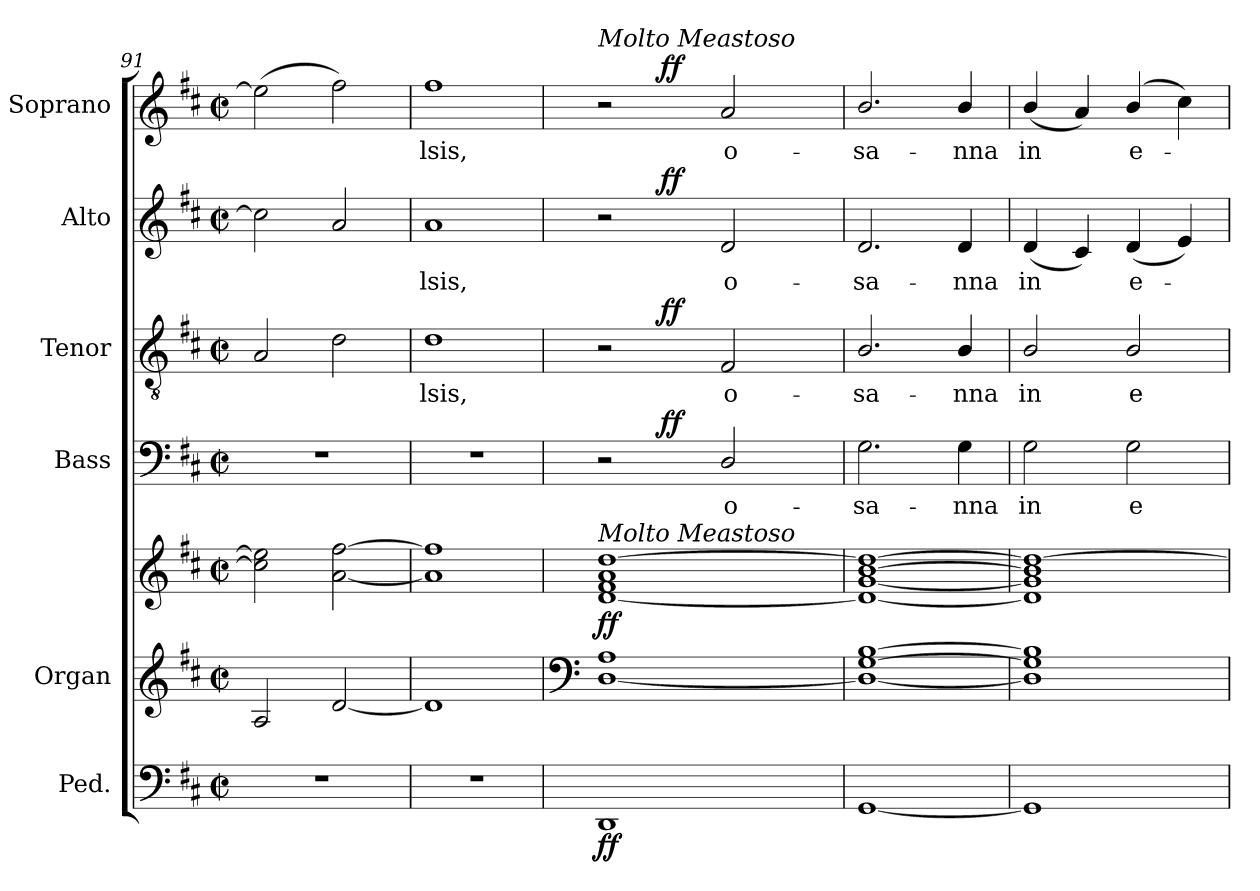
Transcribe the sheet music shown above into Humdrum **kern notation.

**kern	**dynam	**kern	**kern	**dynam	**kern	**text	**dynam	**kern	**text	**dynam	**kern	**text	**dynam	**kern	**text	**dynam
*part6	*part6	*part5	*part5	*part5	*part4	*part4	*part4	*part3	*part3	*part3	*part2	*part2	*part2	*part1	*part1	*part1
*staff7	*staff7	*staff6	*staff5	*staff5/6	*staff4	*staff4	*staff4	*staff3	*staff3	*staff3	*staff2	*staff2	*staff2	*staff1	*staff1	*staff1
*I"Ped.	*	*I"Organ	*	*	*I"Bass	*	*	*I"Tenor	*	*	*I"Alto	*	*	*I"Soprano	*	*
*	*	*I'Org.	*	*	*I'B.	*	*	*I'T.	*	*	*I'A.	*	*	*I'S.	*	*
*clefF4	*	*clefG2	*clefG2	*	*clefF4	*	*	*clefGv2	*	*	*clefG2	*	*	*clefG2	*	*
*	*	*	*	*	*	*	*	*ITrd7c12	*	*	*	*	*	*	*	*
*k[f#c#]	*	*k[f#c#]	*k[f#c#]	*	*k[f#c#]	*	*	*k[f#c#]	*	*	*k[f#c#]	*	*	*k[f#c#]	*	*
*D:	*	*D:	*D:	*	*D:	*	*	*D:	*	*	*D:	*	*	*D:	*	*
*M2/2	*	*M2/2	*M2/2	*	*M2/2	*	*	*M2/2	*	*	*M2/2	*	*	*M2/2	*	*
*met(c|)	*	*met(c|)	*met(c|)	*	*met(c|)	*	*	*met(c|)	*	*	*met(c|)	*	*	*met(c|)	*	*
=91	=91	=91	=91	=91	=91	=91	=91	=91	=91	=91	=91	=91	=91	=91	=91	=91
1r	.	2Ai/	2cc#i\] 2eei]	.	1r	.	.	2AAi/	.	.	2cc#i\]	.	.	(2eei\]	.	.
.	.	[2di/	[2ai\ [2ff#i	.	.	.	.	2Di\	.	.	2ai/	.	.	2ff#i\)	.	.
=92	=92	=92	=92	=92	=92	=92	=92	=92	=92	=92	=92	=92	=92	=92	=92	=92
!	!	!	!	!	!	!	!	!	!LO:LY:b:color=#000000	!	!	!	!	!	!	!
!	!	!	!	!	!	!	!	!	!	!	!	!LO:LY:b:color=#000000	!	!	!	!
!	!	!	!	!	!	!	!	!	!	!	!	!	!	!	!LO:LY:b:color=#000000	!
1r	.	1di]	1ai] 1ff#i]	.	1r	.	.	1Di	-lsis,	.	1ai	-lsis,	.	1ff#i	-lsis,	.
=93	=93	=93	=93	=93	=93	=93	=93	=93	=93	=93	=93	=93	=93	=93	=93	=93
*	*	*clefF4	*	*	*	*	*	*	*	*	*	*	*	*	*	*
*	*	*	*	*	*^	*	*	*^	*	*	*^	*	*	*^	*	*
!	!	!	!	!	!	!	!	!	!	!	!	!	!	!	!	!	!LO:TX:a:i:t=Molto Meastoso	!	!	!
!	!	!	!LO:TX:a:i:t=Molto Meastoso	!	!	!	!	!	!	!	!	!	!	!	!	!	!	!	!	!
1DDi	ff	[1Di 1Ai	[1di 1f#i 1ai [1ddi	ff	2r	8ryy	.	.	2r	8ryy	.	.	2r	8ryy	.	.	2r	8ryy	.	.
.	.	.	.	.	.	32ryy	.	.	.	32ryy	.	.	.	32ryy	.	.	.	32ryy	.	.
.	.	.	.	.	.	64ryy	.	.	.	64ryy	.	.	.	64ryy	.	.	.	64ryy	.	.
.	.	.	.	.	.	256..ryy	.	.	.	256..ryy	.	.	.	256..ryy	.	.	.	256..ryy	.	.
.	.	.	.	.	.	2ryy	.	ff	.	2ryy	.	ff	.	2ryy	.	ff	.	2ryy	.	ff
!	!	!	!	!	!	!	!LO:LY:b:color=#000000	!	!	!	!	!	!	!	!	!	!	!	!	!
!	!	!	!	!	!	!	!	!	!	!	!LO:LY:b:color=#000000	!	!	!	!	!	!	!	!	!
!	!	!	!	!	!	!	!	!	!	!	!	!	!	!	!LO:LY:b:color=#000000	!	!	!	!	!
!	!	!	!	!	!	!	!	!	!	!	!	!	!	!	!	!	!	!	!LO:LY:b:color=#000000	!
.	.	.	.	.	2Di/	.	o-	.	2FF#i/	.	o-	.	2di/	.	o-	.	2ai/	.	o-	.
.	.	.	.	.	.	4ryy	.	.	.	4ryy	.	.	.	4ryy	.	.	.	4ryy	.	.
.	.	.	.	.	.	16ryy	.	.	.	16ryy	.	.	.	16ryy	.	.	.	16ryy	.	.
.	.	.	.	.	.	128ryy	.	.	.	128ryy	.	.	.	128ryy	.	.	.	128ryy	.	.
.	.	.	.	.	.	1024ryy	.	.	.	1024ryy	.	.	.	1024ryy	.	.	.	1024ryy	.	.
*	*	*	*	*	*v	*v	*	*	*	*	*	*	*v	*v	*	*	*v	*v	*	*
*	*	*	*	*	*	*	*	*v	*v	*	*	*	*	*	*	*	*
=94	=94	=94	=94	=94	=94	=94	=94	=94	=94	=94	=94	=94	=94	=94	=94	=94
*	*	*	*	*	*^	*	*	*^	*	*	*^	*	*	*^	*	*
!	!	!	!	!	!	!	!LO:LY:b:color=#000000	!	!	!	!	!	!	!	!	!	!	!	!	!
*	*	*	*	*	*v	*v	*	*	*	*	*	*	*v	*v	*	*	*v	*v	*	*
*	*	*	*	*	*	*	*	*v	*v	*	*	*	*	*	*	*	*
*	*	*	*	*	*^	*	*	*^	*	*	*^	*	*	*^	*	*
!	!	!	!	!	!	!	!	!	!	!	!LO:LY:b:color=#000000	!	!	!	!	!	!	!	!	!
*	*	*	*	*	*v	*v	*	*	*	*	*	*	*v	*v	*	*	*v	*v	*	*
*	*	*	*	*	*	*	*	*v	*v	*	*	*	*	*	*	*	*
*	*	*	*	*	*^	*	*	*^	*	*	*^	*	*	*^	*	*
!	!	!	!	!	!	!	!	!	!	!	!	!	!	!	!LO:LY:b:color=#000000	!	!	!	!	!
*	*	*	*	*	*v	*v	*	*	*	*	*	*	*v	*v	*	*	*v	*v	*	*
*	*	*	*	*	*	*	*	*v	*v	*	*	*	*	*	*	*	*
*	*	*	*	*	*^	*	*	*^	*	*	*^	*	*	*^	*	*
!	!	!	!	!	!	!	!	!	!	!	!	!	!	!	!	!	!	!	!LO:LY:b:color=#000000	!
*	*	*	*	*	*v	*v	*	*	*	*	*	*	*v	*v	*	*	*v	*v	*	*
*	*	*	*	*	*	*	*	*v	*v	*	*	*	*	*	*	*	*
[1GGi	.	1Di_ [1Gi [1Bi	1di_ [1gi [1bi 1ddi_	.	2.Gi\	-sa-	.	2.BBi/	-sa-	.	2.di/	-sa-	.	2.bi/	-sa-	.
!	!	!	!	!	!	!LO:LY:b:color=#000000	!	!	!	!	!	!	!	!	!	!
!	!	!	!	!	!	!	!	!	!LO:LY:b:color=#000000	!	!	!	!	!	!	!
!	!	!	!	!	!	!	!	!	!	!	!	!LO:LY:b:color=#000000	!	!	!	!
!	!	!	!	!	!	!	!	!	!	!	!	!	!	!	!LO:LY:b:color=#000000	!
.	.	.	.	.	4Gi\	-nna	.	4BBi/	-nna	.	4di/	-nna	.	4bi/	-nna	.
=95	=95	=95	=95	=95	=95	=95	=95	=95	=95	=95	=95	=95	=95	=95	=95	=95
!	!	!	!	!	!	!LO:LY:b:color=#000000	!	!	!	!	!	!	!	!	!	!
!	!	!	!	!	!	!	!	!	!LO:LY:b:color=#000000	!	!	!	!	!	!	!
!	!	!	!	!	!	!	!	!	!	!	!	!LO:LY:b:color=#000000	!	!	!	!
!	!	!	!	!	!	!	!	!	!	!	!	!	!	!	!LO:LY:b:color=#000000	!
1GGi]	.	1Di] 1Gi] 1Bi]	1di] 1gi] 1bi] 1ddi_	.	2Gi\	in	.	2BBi/	in	.	(4di/	in	.	(4bi/	in	.
.	.	.	.	.	.	.	.	.	.	.	4c#i/)	.	.	4ai/)	.	.
!	!	!	!	!	!	!LO:LY:b:color=#000000	!	!	!	!	!	!	!	!	!	!
!	!	!	!	!	!	!	!	!	!LO:LY:b:color=#000000	!	!	!	!	!	!	!
!	!	!	!	!	!	!	!	!	!	!	!	!LO:LY:b:color=#000000	!	!	!	!
!	!	!	!	!	!	!	!	!	!	!	!	!	!	!	!LO:LY:b:color=#000000	!
.	.	.	.	.	2Gi\	e-	.	2BBi/	e-	.	(4di/	e-	.	(4bi/	e-	.
.	.	.	.	.	.	.	.	.	.	.	4ei/)	.	.	4cc#i\)	.	.
=	=	=	=	=	=	=	=	=	=	=	=	=	=	=	=	=
*-	*-	*-	*-	*-	*-	*-	*-	*-	*-	*-	*-	*-	*-	*-	*-	*-
